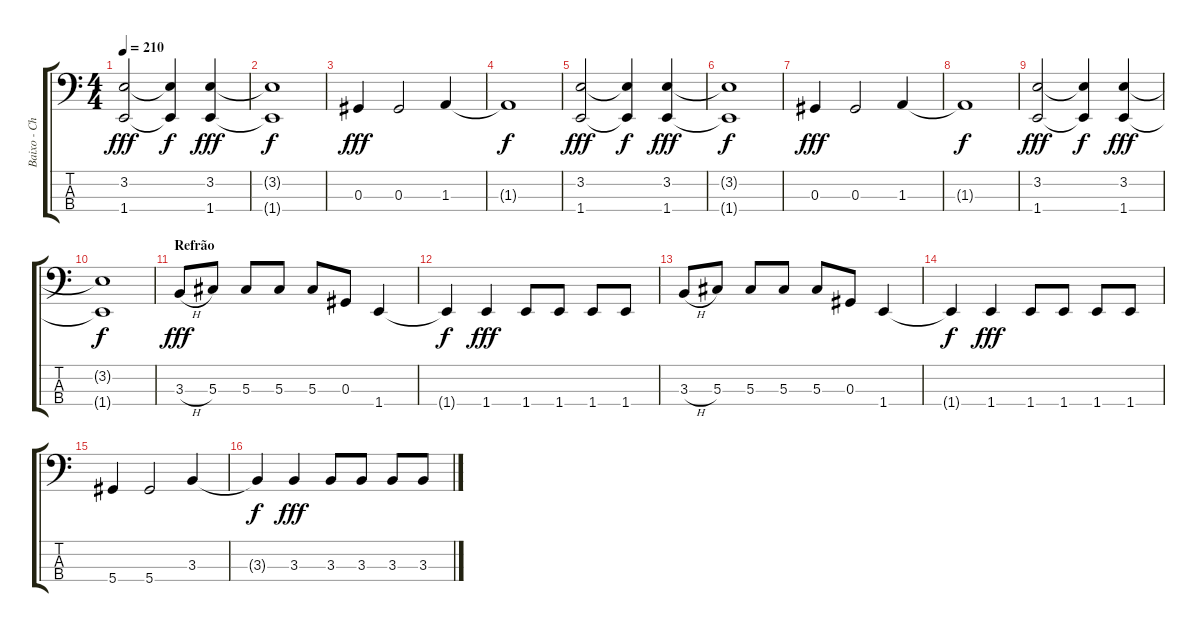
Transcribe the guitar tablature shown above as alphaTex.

\track ("Baixo - Champignon" "Baixo - Ch") {instrument electricbassfinger}
\staff {score tabs}
\tuning (Gb2 Db2 Ab1 Eb1) {hide}
\ts (4 4)
\tempo 210
\clef f4
\ks c
(3.2 1.4).2{dy fff} (3.2{t} 1.4{t}).4{dy f} (3.2 1.4).4{dy fff} |
(3.2{t} 1.4{t}).1{dy f} |
0.3.4{dy fff} 0.3.2 1.3.4 |
1.3{t}.1{dy f} |
(3.2 1.4).2{dy fff} (3.2{t} 1.4{t}).4{dy f} (3.2 1.4).4{dy fff} |
(3.2{t} 1.4{t}).1{dy f} |
0.3.4{dy fff} 0.3.2 1.3.4 |
1.3{t}.1{dy f} |
(3.2 1.4).2{dy fff} (3.2{t} 1.4{t}).4{dy f} (3.2 1.4).4{dy fff} |
(3.2{t} 1.4{t}).1{dy f} |
\section ("" "Refrão")
3.3{h}.8{dy fff} 5.3.8 5.3.8 5.3.8 5.3.8 0.3.8 1.4.4 |
1.4{t}.4{dy f} 1.4.4{dy fff} 1.4.8 1.4.8 1.4.8 1.4.8 |
3.3{h}.8 5.3.8 5.3.8 5.3.8 5.3.8 0.3.8 1.4.4 |
1.4{t}.4{dy f} 1.4.4{dy fff} 1.4.8 1.4.8 1.4.8 1.4.8 |
5.4.4 5.4.2 3.3.4 |
3.3{t}.4{dy f} 3.3.4{dy fff} 3.3.8 3.3.8 3.3.8 3.3.8
